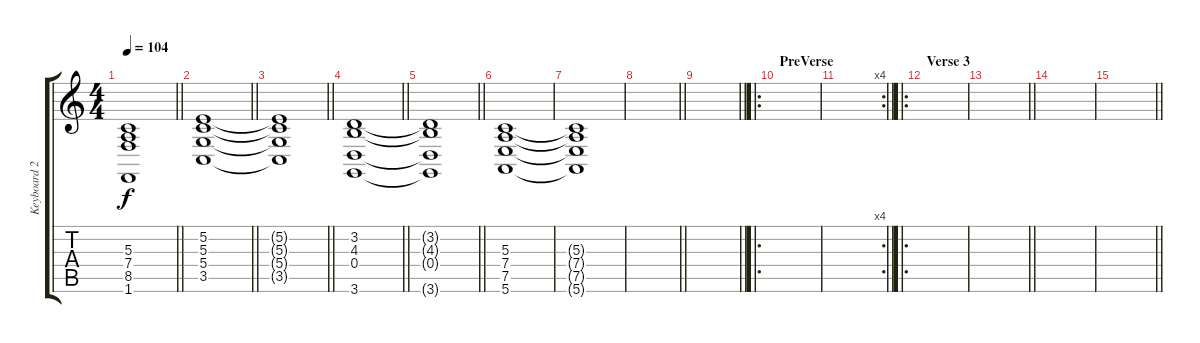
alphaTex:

\track ("Keyboard 2" "Keyboard 2") {instrument choiraahs}
\staff {score tabs}
\tuning (E4 B3 G3 D3 A2 E2) {hide}
\ts (4 4)
\tempo 104
\clef g2
\barLineRight lightlight
\ks c
(5.3{t} 7.4{t} 8.5{t} 1.6{t}).1{dy f} |
\barLineRight lightlight
(5.2 5.3 5.4 3.5).1 |
\barLineRight lightlight
(5.2{t} 5.3{t} 5.4{t} 3.5{t}).1 |
\barLineRight lightlight
(3.2 4.3 0.4 3.6).1 |
\barLineRight lightlight
(3.2{t} 4.3{t} 0.4{t} 3.6{t}).1 |
(5.3 7.4 7.5 5.6).1 |
(5.3{t} 7.4{t} 7.5{t} 5.6{t}).1 |
\barLineRight lightlight
|
\barLineRight lightlight
|
\ro
\section ("" "PreVerse")
|
\rc 4
\barLineRight lightlight
|
\ro
\section ("" "Verse 3")
|
\barLineRight lightlight
|
|
\barLineRight lightlight
